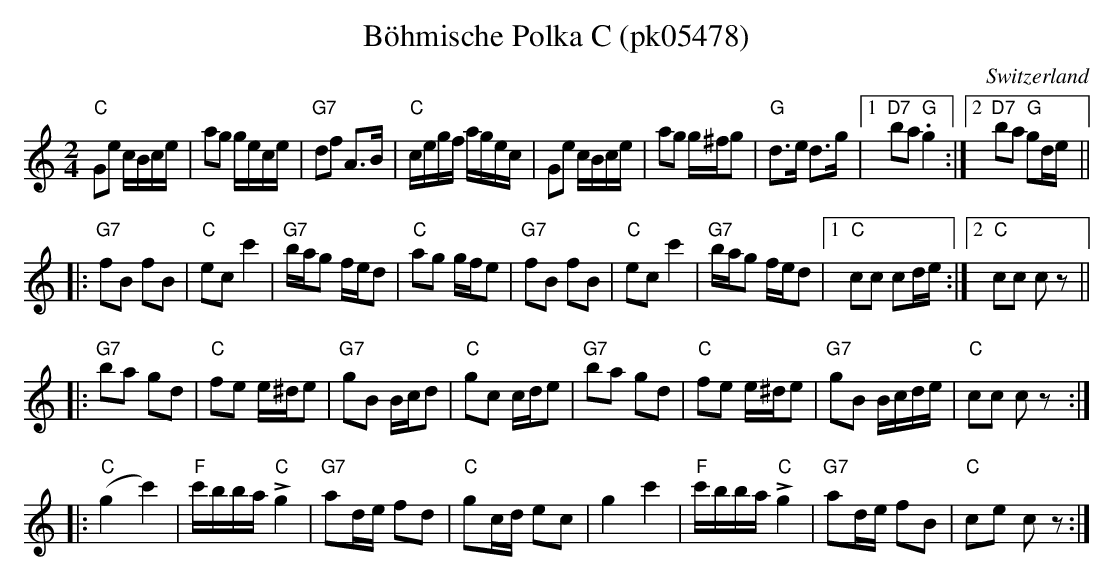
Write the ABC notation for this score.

X:1
T: Böhmische Polka C (pk05478)
O:Switzerland
M:2/4
L:1/16
K:C major
"C"G2e2 cBce | a2g2 gece | "G7"d2f2 A3B | "C"cegf agec | G2e2 cBce | a2g2 g^fg2 | "G"d3e d3g |1 "D7"b2a2"G".g4 :|2 "D7"b2a2 "G"g2de ||
|: [L:1/8]
"G7"fB fB | "C"ec c'2 | "G7"b/a/g f/e/d | "C"ag g/f/e | "G7"fB fB | "C"ec c'2 | "G7"b/a/g f/e/d |1 "C"cc cd/e/ :|2 "C"cc cz ||
|:  "G7"ba gd | "C"fe e/^d/e | "G7"gB B/c/d | "C"gc c/d/e | "G7"ba gd | "C"fe e/^d/e | "G7"gB B/c/d/e/ | "C"cc cz ::
"C"(g2c'2) | "F"c'/b/b/a/ "C"+>+g2 | "G7"ad/e/ fd | "C"gc/d/ ec | g2c'2 | "F"c'/b/b/a/ "C"+>+g2 | "G7"ad/e/ fB | "C"ce cz :|
